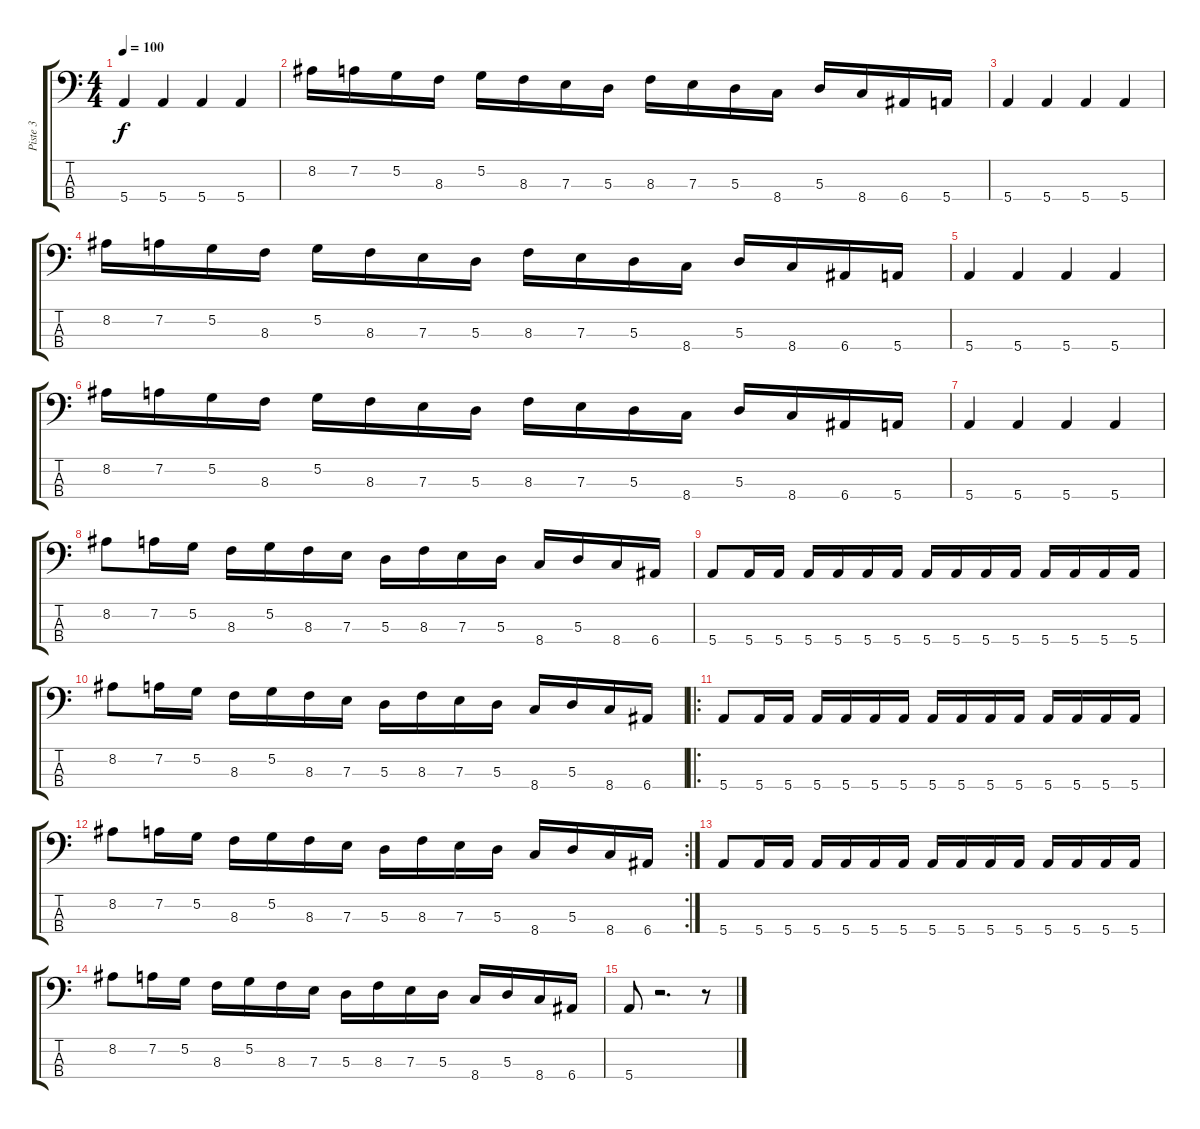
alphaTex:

\track ("Piste 3" "Piste 3") {instrument electricbasspick}
\staff {score tabs}
\tuning (G2 D2 A1 E1) {hide}
\ts (4 4)
\tempo 100
\clef f4
\ks c
5.4.4{dy f} 5.4.4 5.4.4 5.4.4 |
8.2.16 7.2.16 5.2.16 8.3.16 5.2.16 8.3.16 7.3.16 5.3.16 8.3.16 7.3.16 5.3.16 8.4.16 5.3.16 8.4.16 6.4.16 5.4.16 |
5.4.4 5.4.4 5.4.4 5.4.4 |
8.2.16 7.2.16 5.2.16 8.3.16 5.2.16 8.3.16 7.3.16 5.3.16 8.3.16 7.3.16 5.3.16 8.4.16 5.3.16 8.4.16 6.4.16 5.4.16 |
5.4.4 5.4.4 5.4.4 5.4.4 |
8.2.16 7.2.16 5.2.16 8.3.16 5.2.16 8.3.16 7.3.16 5.3.16 8.3.16 7.3.16 5.3.16 8.4.16 5.3.16 8.4.16 6.4.16 5.4.16 |
5.4.4 5.4.4 5.4.4 5.4.4 |
8.2.8 7.2.16 5.2.16 8.3.16 5.2.16 8.3.16 7.3.16 5.3.16 8.3.16 7.3.16 5.3.16 8.4.16 5.3.16 8.4.16 6.4.16 |
5.4.8 5.4.16 5.4.16 5.4.16 5.4.16 5.4.16 5.4.16 5.4.16 5.4.16 5.4.16 5.4.16 5.4.16 5.4.16 5.4.16 5.4.16 |
8.2.8 7.2.16 5.2.16 8.3.16 5.2.16 8.3.16 7.3.16 5.3.16 8.3.16 7.3.16 5.3.16 8.4.16 5.3.16 8.4.16 6.4.16 |
\ro
5.4.8 5.4.16 5.4.16 5.4.16 5.4.16 5.4.16 5.4.16 5.4.16 5.4.16 5.4.16 5.4.16 5.4.16 5.4.16 5.4.16 5.4.16 |
\rc 2
8.2.8 7.2.16 5.2.16 8.3.16 5.2.16 8.3.16 7.3.16 5.3.16 8.3.16 7.3.16 5.3.16 8.4.16 5.3.16 8.4.16 6.4.16 |
5.4.8 5.4.16 5.4.16 5.4.16 5.4.16 5.4.16 5.4.16 5.4.16 5.4.16 5.4.16 5.4.16 5.4.16 5.4.16 5.4.16 5.4.16 |
8.2.8 7.2.16 5.2.16 8.3.16 5.2.16 8.3.16 7.3.16 5.3.16 8.3.16 7.3.16 5.3.16 8.4.16 5.3.16 8.4.16 6.4.16 |
5.4.8 r.2{d} r.8
